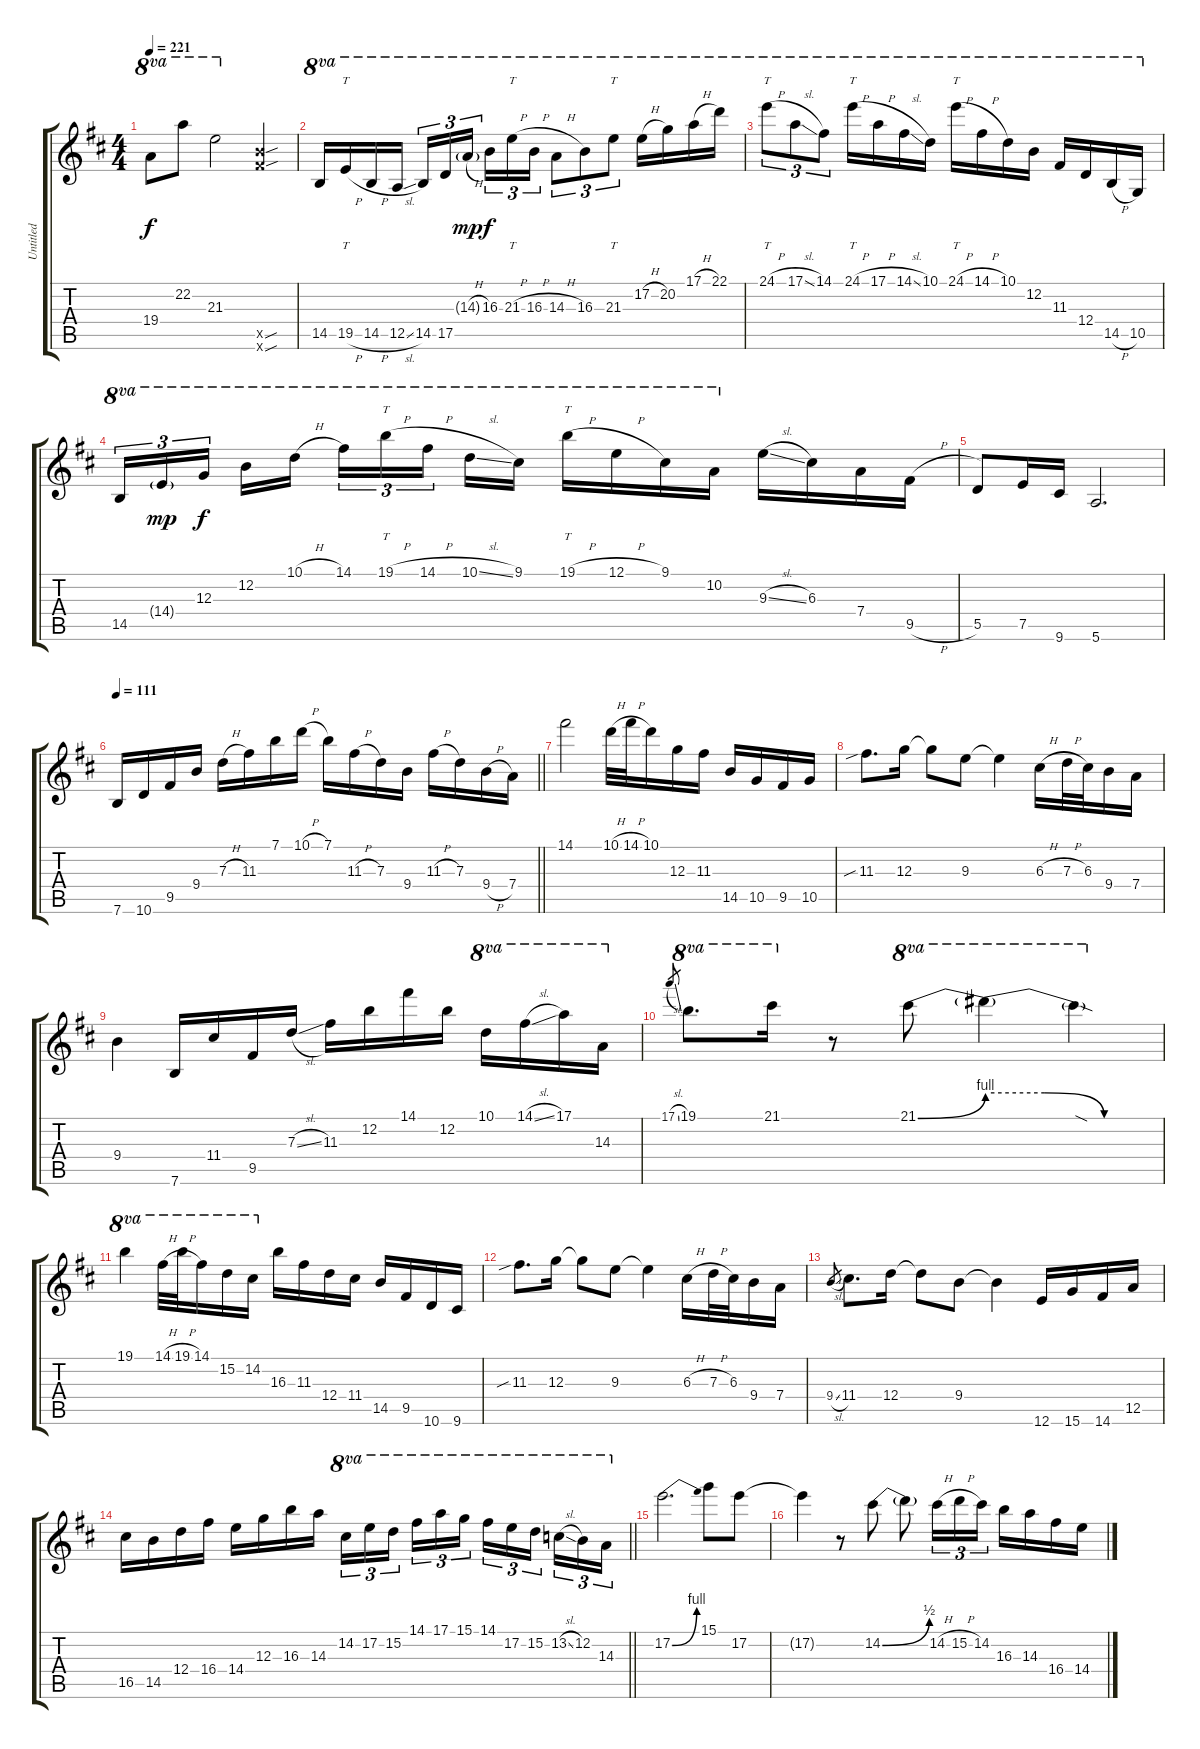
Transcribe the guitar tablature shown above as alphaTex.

\track ("Untitled" "Untitled") {instrument overdrivenguitar}
\staff {score tabs}
\tuning (E4 B3 G3 D3 A2 E2) {hide}
\ts (4 4)
\tempo 221
\clef g2
\ks d
19.4.8{ot 8va dy f} 22.2.8{ot 8va} 21.3.2{ot 8va} (14.5{sou x} 14.6{sou x}).4 |
14.5.16{ot 8va} 19.5{h}.16{tt ot 8va} 14.5{h}.16{ot 8va} 12.5{sl}.16{ot 8va} 14.5.16{tu (3 2) ot 8va} 17.5.16{tu (3 2) ot 8va} 14.3{h g}.16{tu (3 2) ot 8va dy mp beam splitsecondary} 16.3.16{tu (3 2) ot 8va dy f} 21.3{h}.16{tt tu (3 2) ot 8va} 16.3{h}.16{tu (3 2) ot 8va} 14.3{h}.8{tu (3 2) ot 8va} 16.3.8{tu (3 2) ot 8va} 21.3.8{tt tu (3 2) ot 8va} 17.2{h}.16{ot 8va} 20.2.16{ot 8va} 17.1{h}.16{ot 8va} 22.1.16{ot 8va} |
24.1{h}.8{tt tu (3 2) ot 8va} 17.1{sl}.8{tu (3 2) ot 8va} 14.1.8{tu (3 2) ot 8va} 24.1{h}.16{tt ot 8va} 17.1{h}.16{ot 8va} 14.1{sl}.16{ot 8va} 10.1.16{ot 8va} 24.1{h}.16{tt ot 8va} 14.1{h}.16{ot 8va} 10.1.16{ot 8va} 12.2.16{ot 8va} 11.3.16{ot 8va} 12.4.16{ot 8va} 14.5{h}.16{ot 8va} 10.5.16{ot 8va} |
14.5.16{tu (3 2) ot 8va} 14.4{g}.16{tu (3 2) ot 8va dy mp} 12.3.16{tu (3 2) ot 8va dy f beam splitsecondary} 12.2.16{ot 8va} 10.1{h}.16{ot 8va} 14.1.16{tu (3 2) ot 8va} 19.1{h}.16{tt tu (3 2) ot 8va} 14.1{h}.16{tu (3 2) ot 8va beam splitsecondary} 10.1{sl}.16{ot 8va} 9.1.16{ot 8va} 19.1{h}.16{tt ot 8va} 12.1{h}.16{ot 8va} 9.1.16{ot 8va} 10.2.16{ot 8va} 9.3{sl}.16 6.3.16 7.4.16 9.5{h}.16 |
5.5.8 7.5.16 9.6.16 5.6.2{d} |
\tempo 111
\barLineRight lightlight
7.6.16 10.6.16 9.5.16 9.4.16 7.3{h}.16 11.3.16 7.1.16 10.1{h}.16 7.1.16 11.3{h}.16 7.3.16 9.4.16 11.3{h}.16 7.3.16 9.4{h}.16 7.4.16 |
14.1.2 10.1{h}.32 14.1{h}.32 10.1.16 12.3.16 11.3.16 14.5.16 10.5.16 9.5.16 10.5.16 |
11.3{sib}.8{d} 12.3.16 12.3{t}.8 9.3.8 9.3{t}.4 6.3{h}.16 7.3{h}.32 6.3.32 9.4.16 7.4.16 |
9.4.4 7.6.16 11.4.16 9.5.16 7.3{sl}.16 11.3.16 12.2.16 14.1.16 12.2.16 10.1.16{ot 8va} 14.1{sl}.16{ot 8va} 17.1.16{ot 8va} 14.3.16{ot 8va} |
17.1{sl}.8{gr} 19.1.8{d ot 8va} 21.1.16{ot 8va} r.8 21.1{be (bend 0 0 60 4)}.8{ot 8va} 21.1{be (custom 0 4 20 4 40 0 60 0) t}.4{ot 8va} 21.1{sod t}.4{ot 8va} |
19.1.4{ot 8va} 14.1{h}.32{ot 8va} 19.1{h}.32{ot 8va} 14.1.16{ot 8va} 15.2.16{ot 8va} 14.2.16{ot 8va} 16.3.16 11.3.16 12.4.16 11.4.16 14.5.16 9.5.16 10.6.16 9.6.16 |
11.3{sib}.8{d} 12.3.16 12.3{t}.8 9.3.8 9.3{t}.4 6.3{h}.16 7.3{h}.32 6.3.32 9.4.16 7.4.16 |
9.4{sl}.8{gr} 11.4.8{d} 12.4.16 12.4{t}.8 9.4.8 9.4{t}.4 12.6.16 15.6.16 14.6.16 12.5.16 |
\barLineRight lightlight
16.5.16 14.5.16 12.4.16 16.4.16 14.4.16 12.3.16 16.3.16 14.3.16 14.2.16{tu (3 2) ot 8va} 17.2.16{tu (3 2) ot 8va} 15.2.16{tu (3 2) ot 8va beam splitsecondary} 14.1.16{tu (3 2) ot 8va} 17.1.16{tu (3 2) ot 8va} 15.1.16{tu (3 2) ot 8va} 14.1.16{tu (3 2) ot 8va} 17.2.16{tu (3 2) ot 8va} 15.2.16{tu (3 2) ot 8va beam splitsecondary} 13.2{sl}.16{tu (3 2) ot 8va} 12.2.16{tu (3 2) ot 8va} 14.3.16{tu (3 2) ot 8va} |
17.2{be (bend 0 0 60 4)}.2{d} 15.1.8 17.2.8 |
17.2{t}.4 r.8 14.2{be (bend 0 0 60 2)}.8 14.2{t}.8 14.2{h}.16{tu (3 2)} 15.2{h}.16{tu (3 2)} 14.2.16{tu (3 2)} 16.3.16 14.3.16 16.4.16 14.4.16
